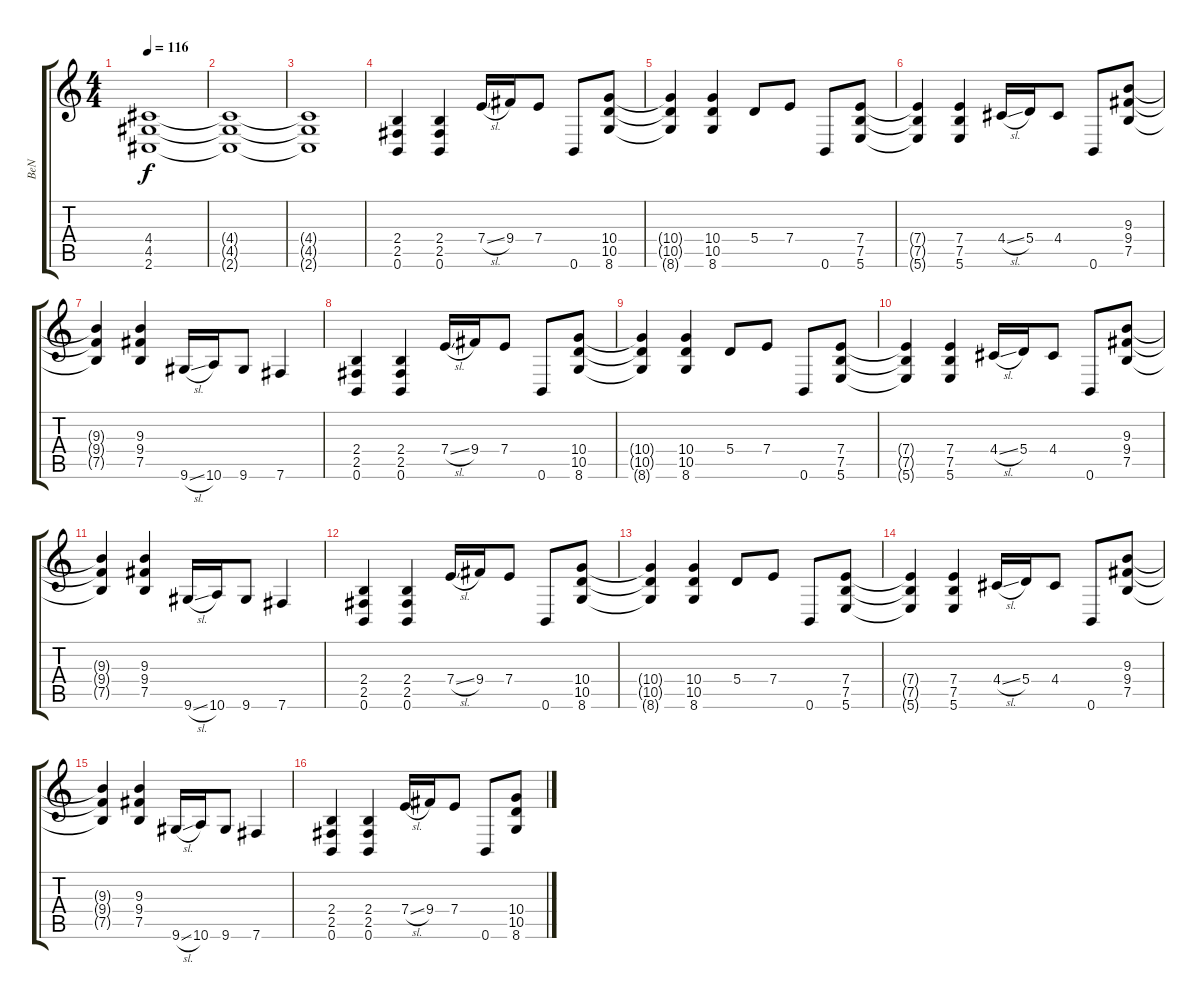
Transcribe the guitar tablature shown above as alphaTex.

\track ("BeN" "BeN") {instrument distortionguitar}
\staff {score tabs}
\tuning (B3 Gb3 D3 A2 E2 B1) {hide}
\ts (4 4)
\tempo 116
\clef g2
\ks c
(4.4{t} 4.5{t} 2.6{t}).1{dy f} |
(4.4{t} 4.5{t} 2.6{t}).1 |
(4.4{t} 4.5{t} 2.6{t}).1 |
(2.4 2.5 0.6).4 (2.4 2.5 0.6).4 7.4{sl}.16 9.4.16 7.4.8 0.6.8 (10.4 10.5 8.6).8 |
(10.4{t} 10.5{t} 8.6{t}).4 (10.4 10.5 8.6).4 5.4.8 7.4.8 0.6.8 (7.4 7.5 5.6).8 |
(7.4{t} 7.5{t} 5.6{t}).4 (7.4 7.5 5.6).4 4.4{sl}.16 5.4.16 4.4.8 0.6.8 (9.3 9.4 7.5).8 |
(9.3{t} 9.4{t} 7.5{t}).4 (9.3 9.4 7.5).4 9.6{sl}.16 10.6.16 9.6.8 7.6.4 |
(2.4 2.5 0.6).4 (2.4 2.5 0.6).4 7.4{sl}.16 9.4.16 7.4.8 0.6.8 (10.4 10.5 8.6).8 |
(10.4{t} 10.5{t} 8.6{t}).4 (10.4 10.5 8.6).4 5.4.8 7.4.8 0.6.8 (7.4 7.5 5.6).8 |
(7.4{t} 7.5{t} 5.6{t}).4 (7.4 7.5 5.6).4 4.4{sl}.16 5.4.16 4.4.8 0.6.8 (9.3 9.4 7.5).8 |
(9.3{t} 9.4{t} 7.5{t}).4 (9.3 9.4 7.5).4 9.6{sl}.16 10.6.16 9.6.8 7.6.4 |
(2.4 2.5 0.6).4 (2.4 2.5 0.6).4 7.4{sl}.16 9.4.16 7.4.8 0.6.8 (10.4 10.5 8.6).8 |
(10.4{t} 10.5{t} 8.6{t}).4 (10.4 10.5 8.6).4 5.4.8 7.4.8 0.6.8 (7.4 7.5 5.6).8 |
(7.4{t} 7.5{t} 5.6{t}).4 (7.4 7.5 5.6).4 4.4{sl}.16 5.4.16 4.4.8 0.6.8 (9.3 9.4 7.5).8 |
(9.3{t} 9.4{t} 7.5{t}).4 (9.3 9.4 7.5).4 9.6{sl}.16 10.6.16 9.6.8 7.6.4 |
(2.4 2.5 0.6).4 (2.4 2.5 0.6).4 7.4{sl}.16 9.4.16 7.4.8 0.6.8 (10.4 10.5 8.6).8
